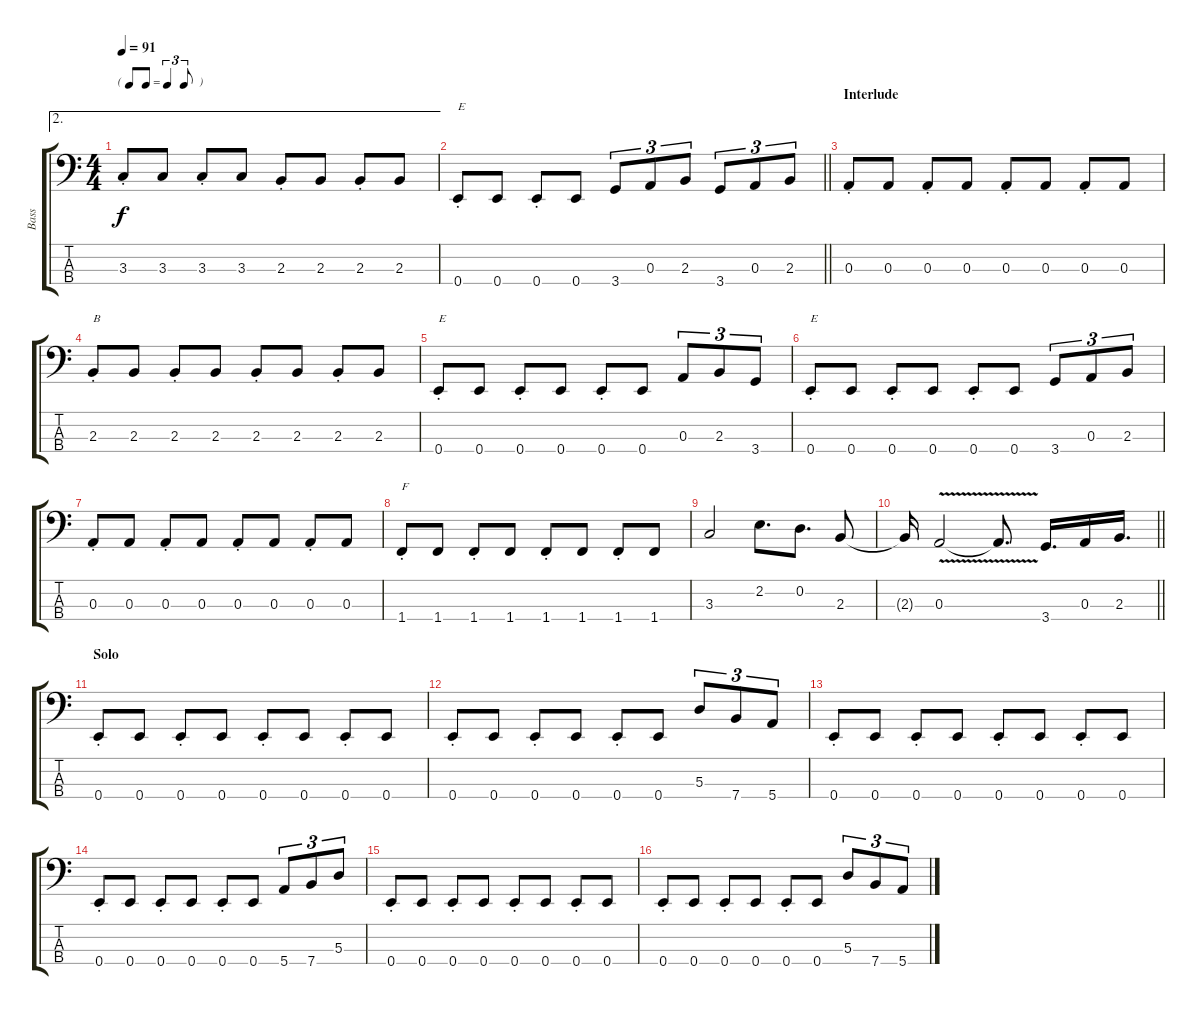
\track ("Bass" "Bass") {instrument electricbassfinger}
\staff {score tabs}
\tuning (G2 D2 A1 E1) {hide}
\ae 2
\ts (4 4)
\tf triplet8th
\tempo 91
\clef f4
\ks c
3.3{st}.8{dy f} 3.3.8 3.3{st}.8 3.3.8 2.3{st}.8 2.3.8 2.3{st}.8 2.3.8 |
\barLineRight lightlight
0.4{st}.8{txt "E"} 0.4.8 0.4{st}.8 0.4.8 3.4.8{tu (3 2)} 0.3.8{tu (3 2)} 2.3.8{tu (3 2)} 3.4.8{tu (3 2)} 0.3.8{tu (3 2)} 2.3.8{tu (3 2)} |
\section ("" "Interlude")
0.3{st}.8 0.3.8 0.3{st}.8 0.3.8 0.3{st}.8 0.3.8 0.3{st}.8 0.3.8 |
2.3{st}.8{txt "B"} 2.3.8 2.3{st}.8 2.3.8 2.3{st}.8 2.3.8 2.3{st}.8 2.3.8 |
0.4{st}.8{txt "E"} 0.4.8 0.4{st}.8 0.4.8 0.4{st}.8 0.4.8 0.3.8{tu (3 2)} 2.3.8{tu (3 2)} 3.4.8{tu (3 2)} |
0.4{st}.8{txt "E"} 0.4.8 0.4{st}.8 0.4.8 0.4{st}.8 0.4.8 3.4.8{tu (3 2)} 0.3.8{tu (3 2)} 2.3.8{tu (3 2)} |
0.3{st}.8 0.3.8 0.3{st}.8 0.3.8 0.3{st}.8 0.3.8 0.3{st}.8 0.3.8 |
1.4{st}.8{txt "F"} 1.4.8 1.4{st}.8 1.4.8 1.4{st}.8 1.4.8 1.4{st}.8 1.4.8 |
3.3.2 2.2.8{d} 0.2.8{d} 2.3.8 |
\barLineRight lightlight
2.3{t}.16 0.3{v}.2 0.3{t}.8{d} 3.4.16{d} 0.3.16 2.3.16{d} |
\section ("" "Solo")
0.4{st}.8 0.4.8 0.4{st}.8 0.4.8 0.4{st}.8 0.4.8 0.4{st}.8 0.4.8 |
0.4{st}.8 0.4.8 0.4{st}.8 0.4.8 0.4{st}.8 0.4.8 5.3.8{tu (3 2)} 7.4.8{tu (3 2)} 5.4.8{tu (3 2)} |
0.4{st}.8 0.4.8 0.4{st}.8 0.4.8 0.4{st}.8 0.4.8 0.4{st}.8 0.4.8 |
0.4{st}.8 0.4.8 0.4{st}.8 0.4.8 0.4{st}.8 0.4.8 5.4.8{tu (3 2)} 7.4.8{tu (3 2)} 5.3.8{tu (3 2)} |
0.4{st}.8 0.4.8 0.4{st}.8 0.4.8 0.4{st}.8 0.4.8 0.4{st}.8 0.4.8 |
0.4{st}.8 0.4.8 0.4{st}.8 0.4.8 0.4{st}.8 0.4.8 5.3.8{tu (3 2)} 7.4.8{tu (3 2)} 5.4.8{tu (3 2)}
